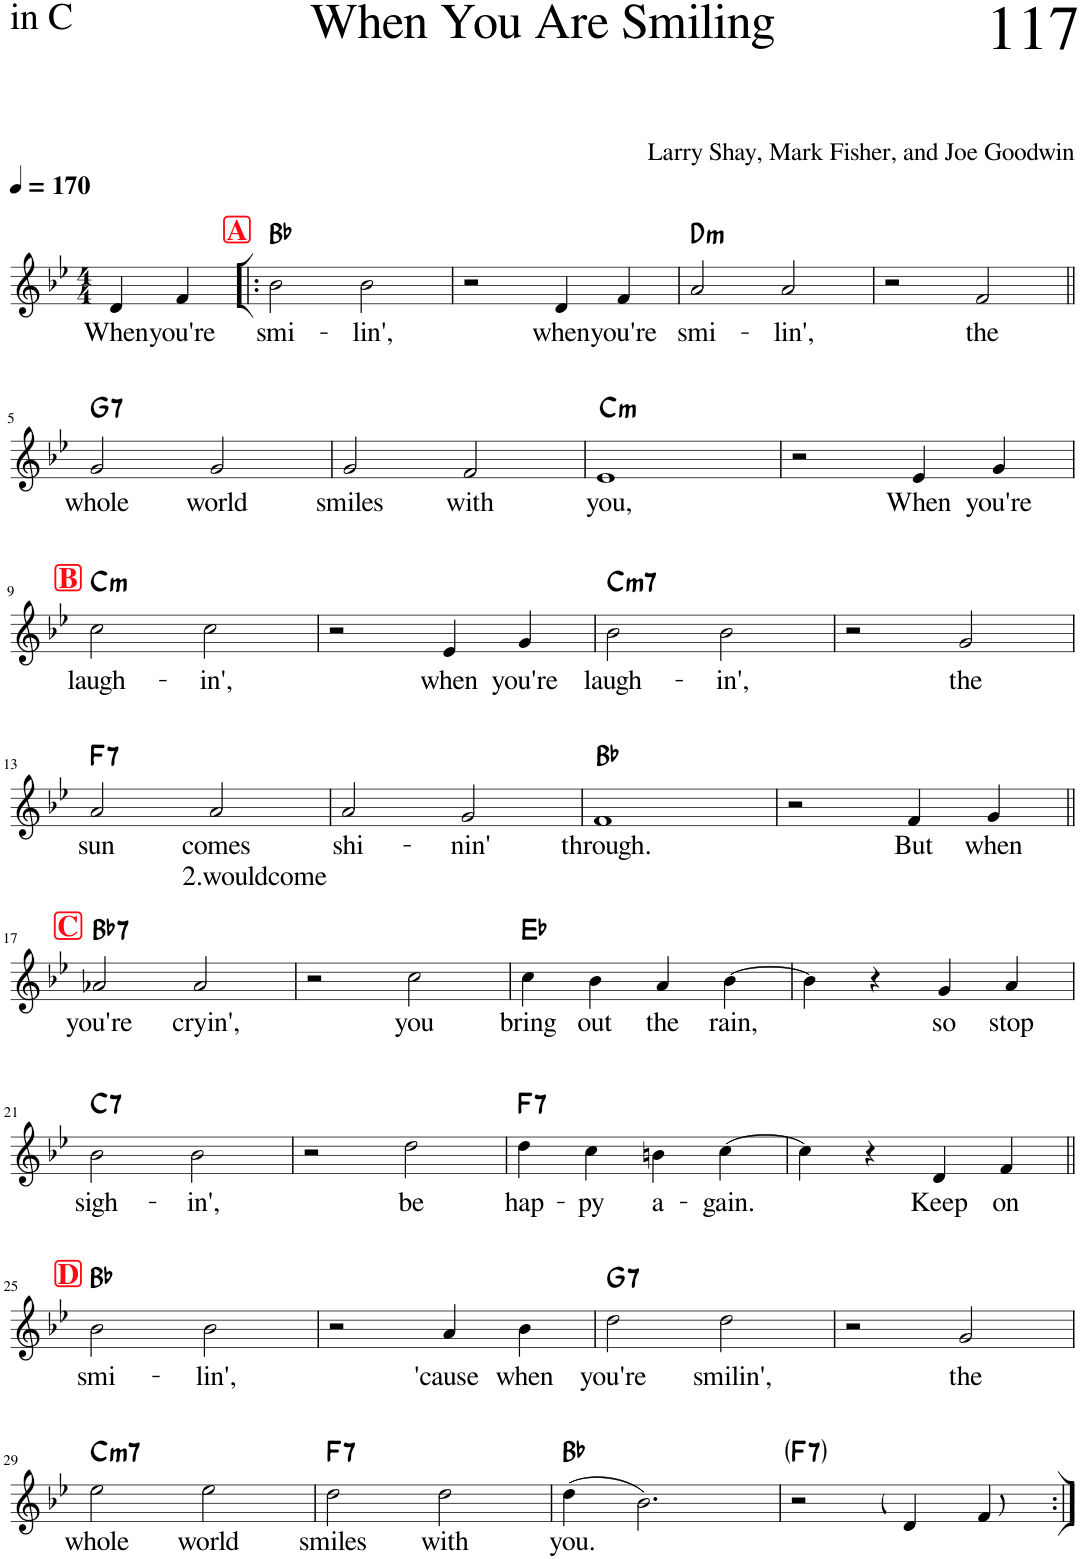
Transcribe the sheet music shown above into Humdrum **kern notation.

**kern	**text	**text	**harte
*part1	*part1	*part1	*part1
*staff1	*staff1	*staff1	*
*I"Piano	*	*	*
*I'Pno.	*	*	*
*clefG2	*	*	*
*k[b-e-]	*	*	*
*M4/4	*	*	*
*MM170	*	*	*
=	=	=	=
!	!LO:LY:b	!	!
4d/	When	.	.
!	!LO:LY:b	!	!
4f/	you're	.	.
!!LO:REH:place=s1:a:B:cj:color=#FF0913:fs=16:t=A
=1!|:	=1!|:	=1!|:	=1!|:
!	!LO:LY:b	!	!
2b-\	smi-	.	Bb:maj
!	!LO:LY:b	!	!
2b-\	-lin',	.	.
=2	=2	=2	=2
2r	.	.	.
!	!LO:LY:b	!	!
4d/	when	.	.
!	!LO:LY:b	!	!
4f/	you're	.	.
=3	=3	=3	=3
!	!LO:LY:b	!	!LO:H:kt=m
2a/	smi-	.	D:min
!	!LO:LY:b	!	!
2a/	-lin',	.	.
=4	=4	=4	=4
2r	.	.	.
!	!LO:LY:b	!	!
2f/	the	.	.
!!LO:LB:g=z
=5||	=5||	=5||	=5||
!	!LO:LY:b	!	!LO:H:kt=7
2g/	whole	.	G:7
!	!LO:LY:b	!	!
2g/	world	.	.
=6	=6	=6	=6
!	!LO:LY:b	!	!
2g/	smiles	.	.
!	!LO:LY:b	!	!
2f/	with	.	.
=7	=7	=7	=7
!	!LO:LY:b	!	!LO:H:kt=m
1e-	you,	.	C:min
=8	=8	=8	=8
2r	.	.	.
!	!LO:LY:b	!	!
4e-/	When	.	.
!	!LO:LY:b	!	!
4g/	you're	.	.
!!LO:LB:g=z
!!LO:REH:place=s1:a:B:cj:color=#FF0913:fs=16:t=B
=9	=9	=9	=9
!	!LO:LY:b	!	!LO:H:kt=m
2cc\	laugh-	.	C:min
!	!LO:LY:b	!	!
2cc\	-in',	.	.
=10	=10	=10	=10
2r	.	.	.
!	!LO:LY:b	!	!
4e-/	when	.	.
!	!LO:LY:b	!	!
4g/	you're	.	.
=11	=11	=11	=11
!	!LO:LY:b	!	!LO:H:kt=m7
2b-\	laugh-	.	C:min7
!	!LO:LY:b	!	!
2b-\	-in',	.	.
=12	=12	=12	=12
2r	.	.	.
!	!LO:LY:b	!	!
2g/	the	.	.
!!LO:LB:g=z
=13	=13	=13	=13
!	!LO:LY:b	!	!LO:H:kt=7
2a/	sun	.	F:7
!	!LO:LY:b	!LO:LY:b	!
2a/	comes	2.wouldcome	.
=14	=14	=14	=14
!	!LO:LY:b	!	!
2a/	shi-	.	.
!	!LO:LY:b	!	!
2g/	-nin'	.	.
=15	=15	=15	=15
!	!LO:LY:b	!	!
1f	through.	.	Bb:maj
=16	=16	=16	=16
2r	.	.	.
!	!LO:LY:b	!	!
4f/	But	.	.
!	!LO:LY:b	!	!
4g/	when	.	.
!!LO:LB:g=z
!!LO:REH:place=s1:a:B:cj:color=#FF0913:fs=16:t=C
=17||	=17||	=17||	=17||
!	!LO:LY:b	!	!LO:H:kt=7
2a-X/	you're	.	Bb:7
!	!LO:LY:b	!	!
2a-/	cryin',	.	.
=18	=18	=18	=18
2r	.	.	.
!	!LO:LY:b	!	!
2cc\	you	.	.
=19	=19	=19	=19
!	!LO:LY:b	!	!
4cc\	bring	.	Eb:maj
!	!LO:LY:b	!	!
4b-\	out	.	.
!	!LO:LY:b	!	!
4a/	the	.	.
!	!LO:LY:b	!	!
[4b-\	rain,	.	.
=20	=20	=20	=20
4b-\]	.	.	.
4r	.	.	.
!	!LO:LY:b	!	!
4g/	so	.	.
!	!LO:LY:b	!	!
4a/	stop	.	.
!!LO:LB:g=z
=21	=21	=21	=21
!	!LO:LY:b	!	!LO:H:kt=7
2b-\	sigh-	.	C:7
!	!LO:LY:b	!	!
2b-\	-in',	.	.
=22	=22	=22	=22
2r	.	.	.
!	!LO:LY:b	!	!
2dd\	be	.	.
=23	=23	=23	=23
!	!LO:LY:b	!	!LO:H:kt=7
4dd\	hap-	.	F:7
!	!LO:LY:b	!	!
4cc\	-py	.	.
!	!LO:LY:b	!	!
4bn\	a-	.	.
!	!LO:LY:b	!	!
[4cc\	-gain.	.	.
=24	=24	=24	=24
4cc\]	.	.	.
4r	.	.	.
!	!LO:LY:b	!	!
4d/	Keep	.	.
!	!LO:LY:b	!	!
4f/	on	.	.
!!LO:LB:g=z
!!LO:REH:place=s1:a:B:cj:color=#FF0913:fs=16:t=D
=25||	=25||	=25||	=25||
!	!LO:LY:b	!	!
2b-\	smi-	.	Bb:maj
!	!LO:LY:b	!	!
2b-\	-lin',	.	.
=26	=26	=26	=26
2r	.	.	.
!	!LO:LY:b	!	!
4a/	'cause	.	.
!	!LO:LY:b	!	!
4b-\	when	.	.
=27	=27	=27	=27
!	!LO:LY:b	!	!LO:H:kt=7
2dd\	you're	.	G:7
!	!LO:LY:b	!	!
2dd\	smilin',	.	.
=28	=28	=28	=28
2r	.	.	.
!	!LO:LY:b	!	!
2g/	the	.	.
!!LO:LB:g=z
=29	=29	=29	=29
!	!LO:LY:b	!	!LO:H:kt=m7
2ee-\	whole	.	C:min7
!	!LO:LY:b	!	!
2ee-\	world	.	.
=30	=30	=30	=30
!	!LO:LY:b	!	!LO:H:kt=7
2dd\	smiles	.	F:7
!	!LO:LY:b	!	!
2dd\	with	.	.
=31	=31	=31	=31
!	!LO:LY:b	!	!
(4dd\	you.	.	Bb:maj
2.b-\)	.	.	.
=32	=32	=32	=32
!	!	!	!LO:H:kt=7
2r	.	.	F:7
!	!	!	!LO:H:kt=N.C.
4d/	.	.	N
!	!	!	!LO:H:kt=N.C.
4f/	.	.	N
=:|!	=:|!	=:|!	=:|!
*-	*-	*-	*-
